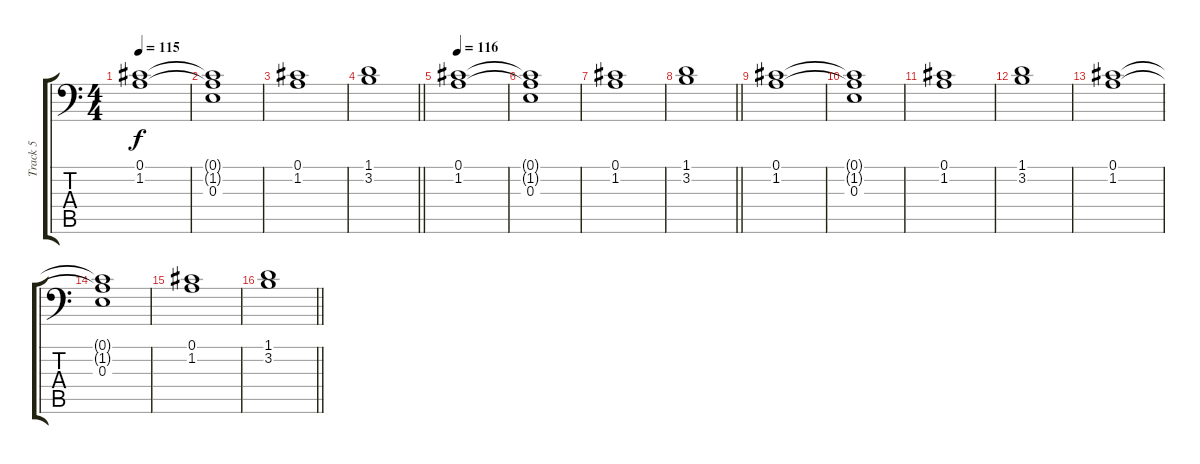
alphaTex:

\track ("Track 5" "Track 5") {instrument pad5bowed}
\staff {score tabs}
\tuning (Db4 Ab3 E3 B2 Gb2 Gb1) {hide}
\ts (4 4)
\section ("" "")
\tempo 115
\clef f4
\ks c
(0.1 1.2).1{dy f} |
(0.1{t} 1.2{t} 0.3).1 |
(0.1 1.2).1 |
\barLineRight lightlight
(1.1 3.2).1 |
\section ("" "")
\tempo 116
(0.1 1.2).1 |
(0.1{t} 1.2{t} 0.3).1 |
(0.1 1.2).1 |
\barLineRight lightlight
(1.1 3.2).1 |
\section ("" "")
(0.1 1.2).1 |
(0.1{t} 1.2{t} 0.3).1 |
(0.1 1.2).1 |
(1.1 3.2).1 |
(0.1 1.2).1 |
(0.1{t} 1.2{t} 0.3).1 |
(0.1 1.2).1 |
\barLineRight lightlight
(1.1 3.2).1
